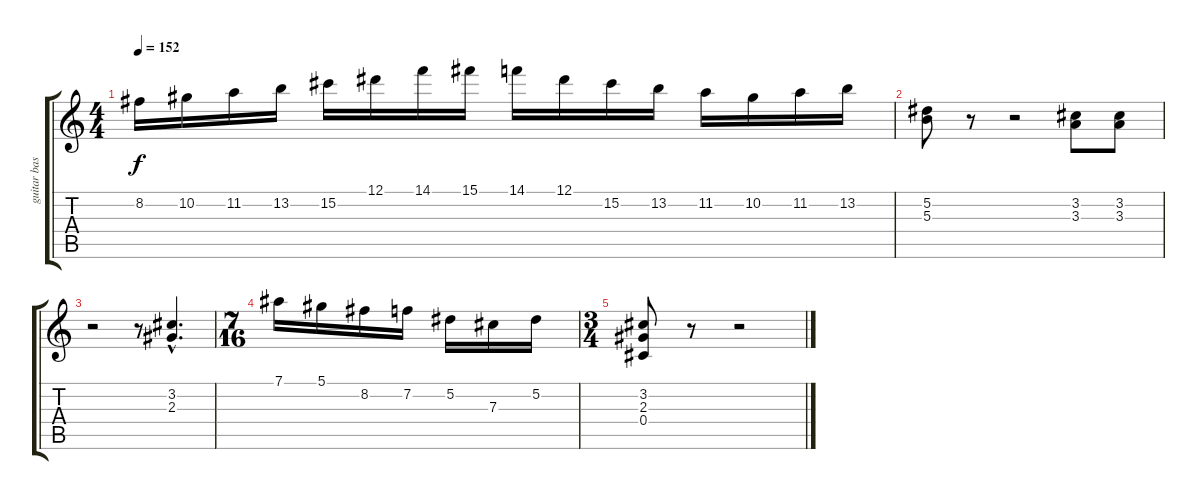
\track ("guitar base" "guitar bas") {instrument distortionguitar}
\staff {score tabs}
\tuning (Eb4 Bb3 Gb3 Db3 Ab2 Eb2) {hide}
\ts (4 4)
\tempo 152
\clef g2
\ks c
8.2.16{dy f} 10.2.16 11.2.16 13.2.16 15.2.16 12.1.16 14.1.16 15.1.16 14.1.16 12.1.16 15.2.16 13.2.16 11.2.16 10.2.16 11.2.16 13.2.16 |
(5.2 5.3).8 r.8 r.2 (3.2 3.3).8 (3.2 3.3).8 |
r.2 r.8 (3.2{hac} 2.3{hac}).4{d} |
\ts (7 16)
7.1.16 5.1.16 8.2.16 7.2.16 5.2.16 7.3.16 5.2.16 |
\ts (3 4)
(3.2 2.3 0.4).8 r.8 r.2
